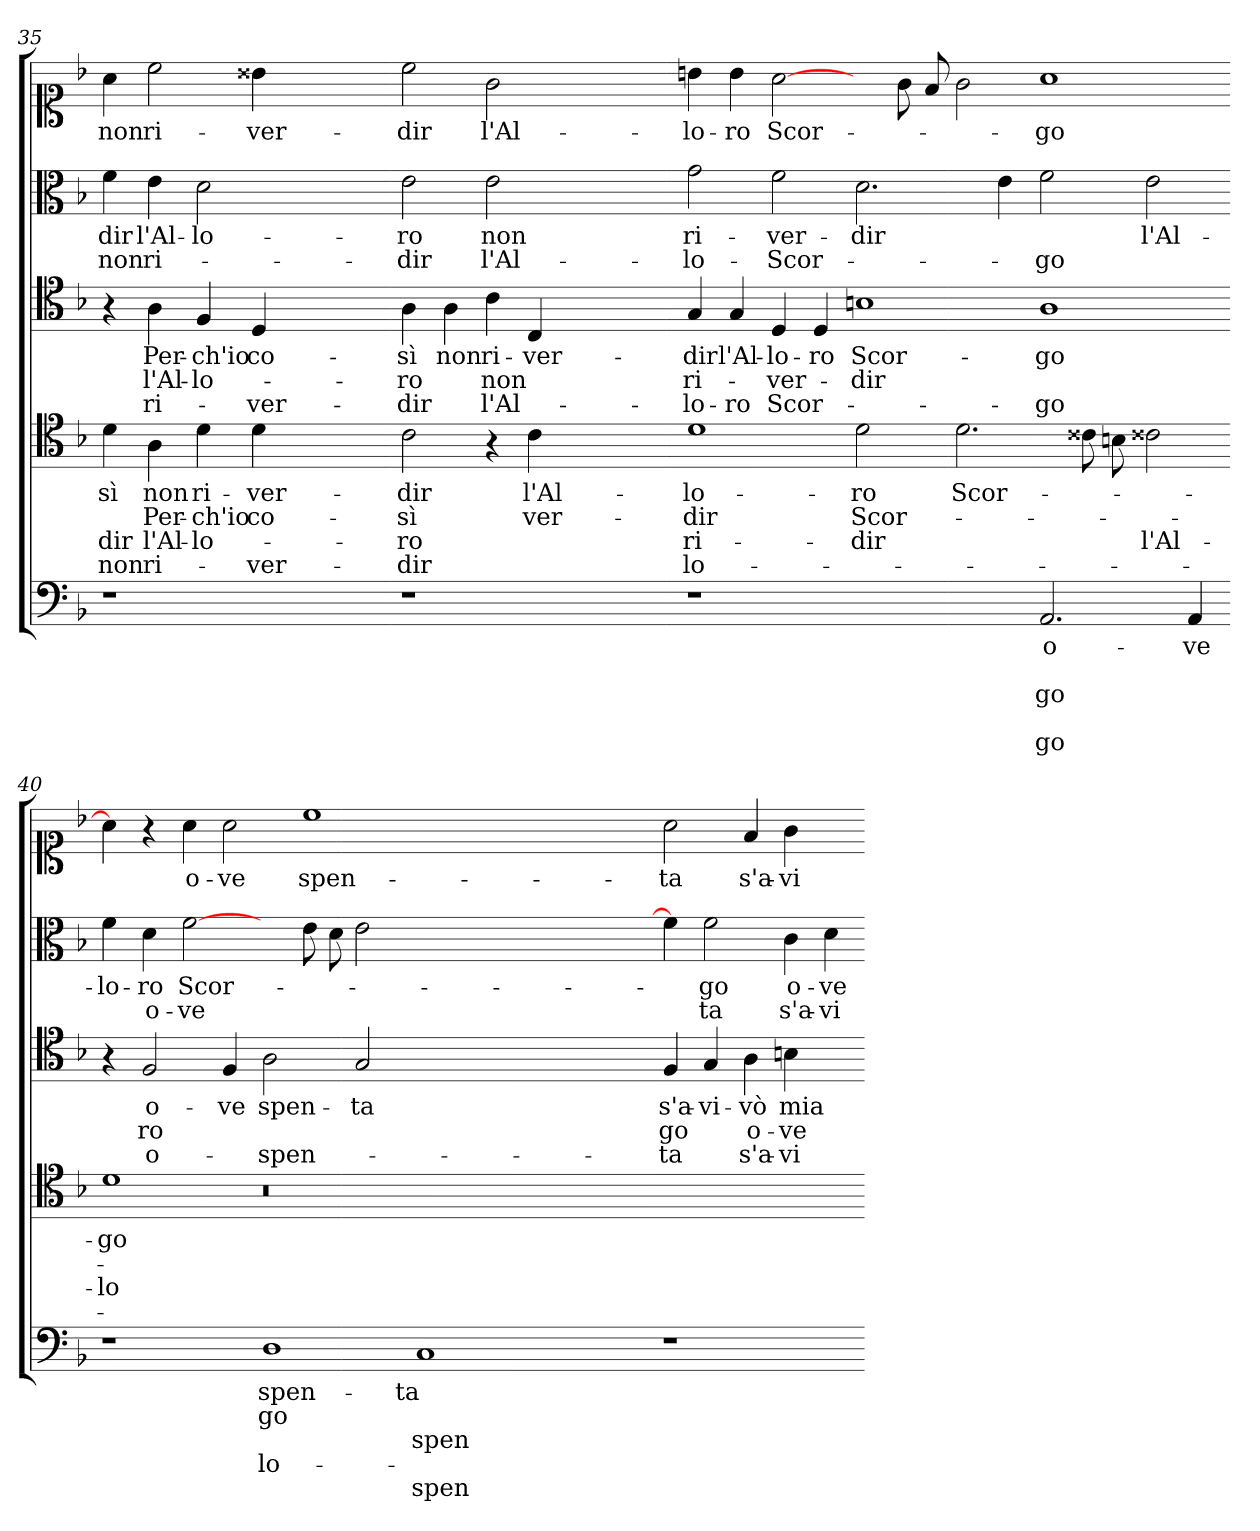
**kern	**text	**text	**text	**text	**text	**kern	**text	**text	**text	**text	**kern	**text	**text	**text	**kern	**text	**text	**kern	**text
*part5	*part5	*part5	*part5	*part5	*part5	*part4	*part4	*part4	*part4	*part4	*part3	*part3	*part3	*part3	*part2	*part2	*part2	*part1	*part1
*staff5	*staff5	*staff5	*staff5	*staff5	*staff5	*staff4	*staff4	*staff4	*staff4	*staff4	*staff3	*staff3	*staff3	*staff3	*staff2	*staff2	*staff2	*staff1	*staff1
*clefF4	*	*	*	*	*	*clefC4	*	*	*	*	*clefC4	*	*	*	*clefC3	*	*	*clefC1	*
*k[b-]	*	*	*	*	*	*k[b-]	*	*	*	*	*k[b-]	*	*	*	*k[b-]	*	*	*k[b-]	*
=35	=35	=35	=35	=35	=35	=35	=35	=35	=35	=35	=35	=35	=35	=35	=35	=35	=35	=35	=35
1r	.	.	.	.	.	4d	sì	.	dir	non	4r	.	.	.	4f	dir	non	4a	non
.	.	.	.	.	.	4A	non	Per-	l'Al-	ri-	4A	Per-	l'Al-	ri-	4e	l'Al-	ri-	2cc	ri-
.	.	.	.	.	.	4d	ri-	ch'io	lo-	.	4F	ch'io	lo-	.	2d	lo-	.	.	.
.	.	.	.	.	.	4d	ver-	co-	.	ver-	4D	co-	.	ver-	.	.	.	4b##X	ver-
1ryy	.	.	.	.	.	1ryy	.	.	.	.	1ryy	.	.	.	1ryy	.	.	1ryy	.
=36-	=36-	=36-	=36-	=36-	=36-	=36-	=36-	=36-	=36-	=36-	=36-	=36-	=36-	=36-	=36-	=36-	=36-	=36-	=36-
1r	.	.	.	.	.	2c	dir	sì	ro	dir	4A	sì	ro	dir	2e	ro	dir	2cc	dir
.	.	.	.	.	.	.	.	.	.	.	4A	non	.	.	.	.	.	.	.
.	.	.	.	.	.	4r	.	.	.	.	4c	ri-	non	l'Al-	2e	non	l'Al-	2g	l'Al-
.	.	.	.	.	.	4c	l'Al-	ver-	.	.	4C	ver-	.	.	.	.	.	.	.
1ryy	.	.	.	.	.	1ryy	.	.	.	.	1ryy	.	.	.	1ryy	.	.	1ryy	.
=37-	=37-	=37-	=37-	=37-	=37-	=37-	=37-	=37-	=37-	=37-	=37-	=37-	=37-	=37-	=37-	=37-	=37-	=37-	=37-
1r	.	.	.	.	.	1d	lo-	dir	ri-	lo-	4G	dir	ri-	lo-	2g	ri-	lo-	4b	lo-
.	.	.	.	.	.	.	.	.	.	.	4G	l'Al-	.	ro	.	.	.	4b	ro
.	.	.	.	.	.	.	.	.	.	.	4D	lo-	ver-	Scor-	2f	ver-	Scor-	[2a	Scor-
.	.	.	.	.	.	.	.	.	.	.	4D	ro	.	.	.	.	.	.	.
1ryy	.	.	.	.	.	2d	ro	Scor-	dir	.	1Bn	Scor-	dir	.	2.d	dir	.	4ryy	.
.	.	.	.	.	.	.	.	.	.	.	.	.	.	.	.	.	.	8g	.
.	.	.	.	.	.	.	.	.	.	.	.	.	.	.	.	.	.	8f	.
.	.	.	.	.	.	2.d	Scor-	.	.	.	.	.	.	.	.	.	.	2g	.
.	.	.	.	.	.	.	.	.	.	.	.	.	.	.	4e	.	.	.	.
2.AA	o-	.	go	.	go	.	.	.	.	.	1A	go	.	go	2f	.	go	1a	go
.	.	.	.	.	.	8c##X	.	.	.	.	.	.	.	.	.	.	.	.	.
.	.	.	.	.	.	8B	.	.	.	.	.	.	.	.	.	.	.	.	.
.	.	.	.	.	.	2c##X	.	.	l'Al-	.	.	.	.	.	2e	l'Al-	.	.	.
4AA	ve	.	.	.	.	.	.	.	.	.	.	.	.	.	.	.	.	.	.
=40-	=40-	=40-	=40-	=40-	=40-	=40-	=40-	=40-	=40-	=40-	=40-	=40-	=40-	=40-	=40-	=40-	=40-	=40-	=40-
1r	.	.	.	.	.	1d	go	.	lo-	.	4r	.	.	.	4f	lo-	.	4a]	.
.	.	.	.	.	.	.	.	.	.	.	2F	o-	ro	o-	4d	ro	o-	4r	.
.	.	.	.	.	.	.	.	.	.	.	.	.	.	.	[2f	Scor-	ve	4a	o-
.	.	.	.	.	.	.	.	.	.	.	4F	ve	.	.	.	.	.	2a	ve
1D	spen-	go	.	lo-	.	0r	.	.	.	.	2A	spen-	.	spen-	4ryy	.	.	.	.
.	.	.	.	.	.	.	.	.	.	.	.	.	.	.	8e	.	.	1cc	spen-
.	.	.	.	.	.	.	.	.	.	.	.	.	.	.	8d	.	.	.	.
.	.	.	.	.	.	.	.	.	.	.	2G	ta	.	.	2e	.	.	.	.
1C	ta	.	spen-	.	spen-	.	.	.	.	.	1ryy	.	.	.	1ryy	.	.	.	.
.	.	.	.	.	.	.	.	.	.	.	.	.	.	.	.	.	.	1ryy	.
1ryy	.	.	.	.	.	1ryy	.	.	.	.	1ryy	.	.	.	1ryy	.	.	.	.
.	.	.	.	.	.	.	.	.	.	.	.	.	.	.	.	.	.	2.ryy	.
=42-	=42-	=42-	=42-	=42-	=42-	=42-	=42-	=42-	=42-	=42-	=42-	=42-	=42-	=42-	=42-	=42-	=42-	=42-	=42-
1r	.	.	.	.	.	1ryy	.	.	.	.	4F	s'a-	go	ta	4f]	.	.	2a	ta
.	.	.	.	.	.	.	.	.	.	.	4G	vi-	.	.	2f	go	ta	.	.
.	.	.	.	.	.	.	.	.	.	.	4A	vò	o-	s'a-	.	.	.	4f	s'a-
.	.	.	.	.	.	.	.	.	.	.	4Bn	mia	ve	vi-	4c	o-	s'a-	4g	vi-
4ryy	.	.	.	.	.	4ryy	.	.	.	.	4ryy	.	.	.	4d	ve	vi-	4ryy	.
=-	=-	=-	=-	=-	=-	=-	=-	=-	=-	=-	=-	=-	=-	=-	=-	=-	=-	=-	=-
*-	*-	*-	*-	*-	*-	*-	*-	*-	*-	*-	*-	*-	*-	*-	*-	*-	*-	*-	*-
